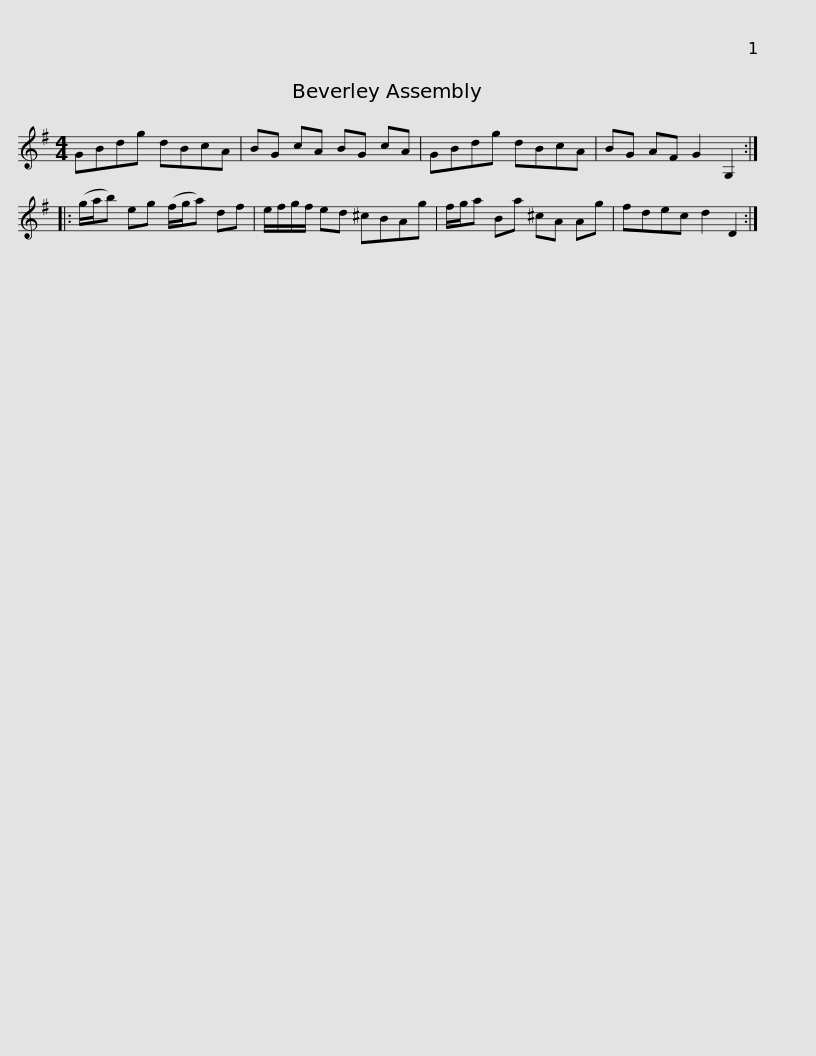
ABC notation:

X:1
L:1/8
M:4/4
I:linebreak $
K:G
V:1 treble
V:1
 GBdg dBcA | BG cA BG cA | GBdg dBcA | BG AF G2 G,2 :: (g/a/b) eg (f/g/a) df |$ %5
 e/f/g/f/ ed ^cBAg | f/g/a Ba ^cA Ag | fdec d2 D2 :| %8
